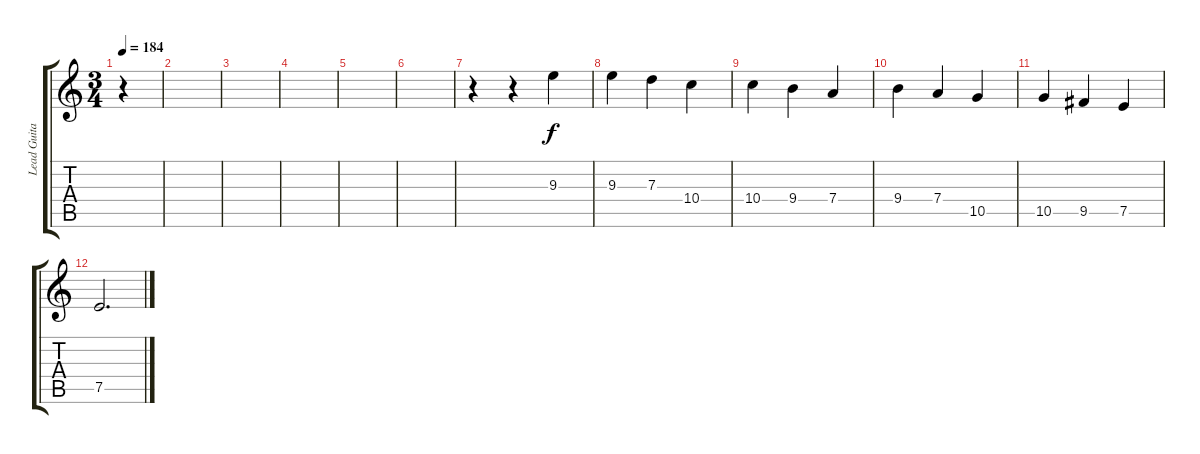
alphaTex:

\track ("Lead Guitar" "Lead Guita") {instrument overdrivenguitar}
\staff {score tabs}
\tuning (E4 B3 G3 D3 A2 E2) {hide}
\ts (3 4)
\tempo 184
\clef g2
\ks c
r.4{dy f} |
|
|
|
|
|
r.4 r.4 9.3.4{volume 16 instrument distortionguitar} |
9.3.4 7.3.4 10.4.4 |
10.4.4 9.4.4 7.4.4 |
9.4.4 7.4.4 10.5.4 |
10.5.4 9.5.4 7.5.4 |
7.5.2{d}
